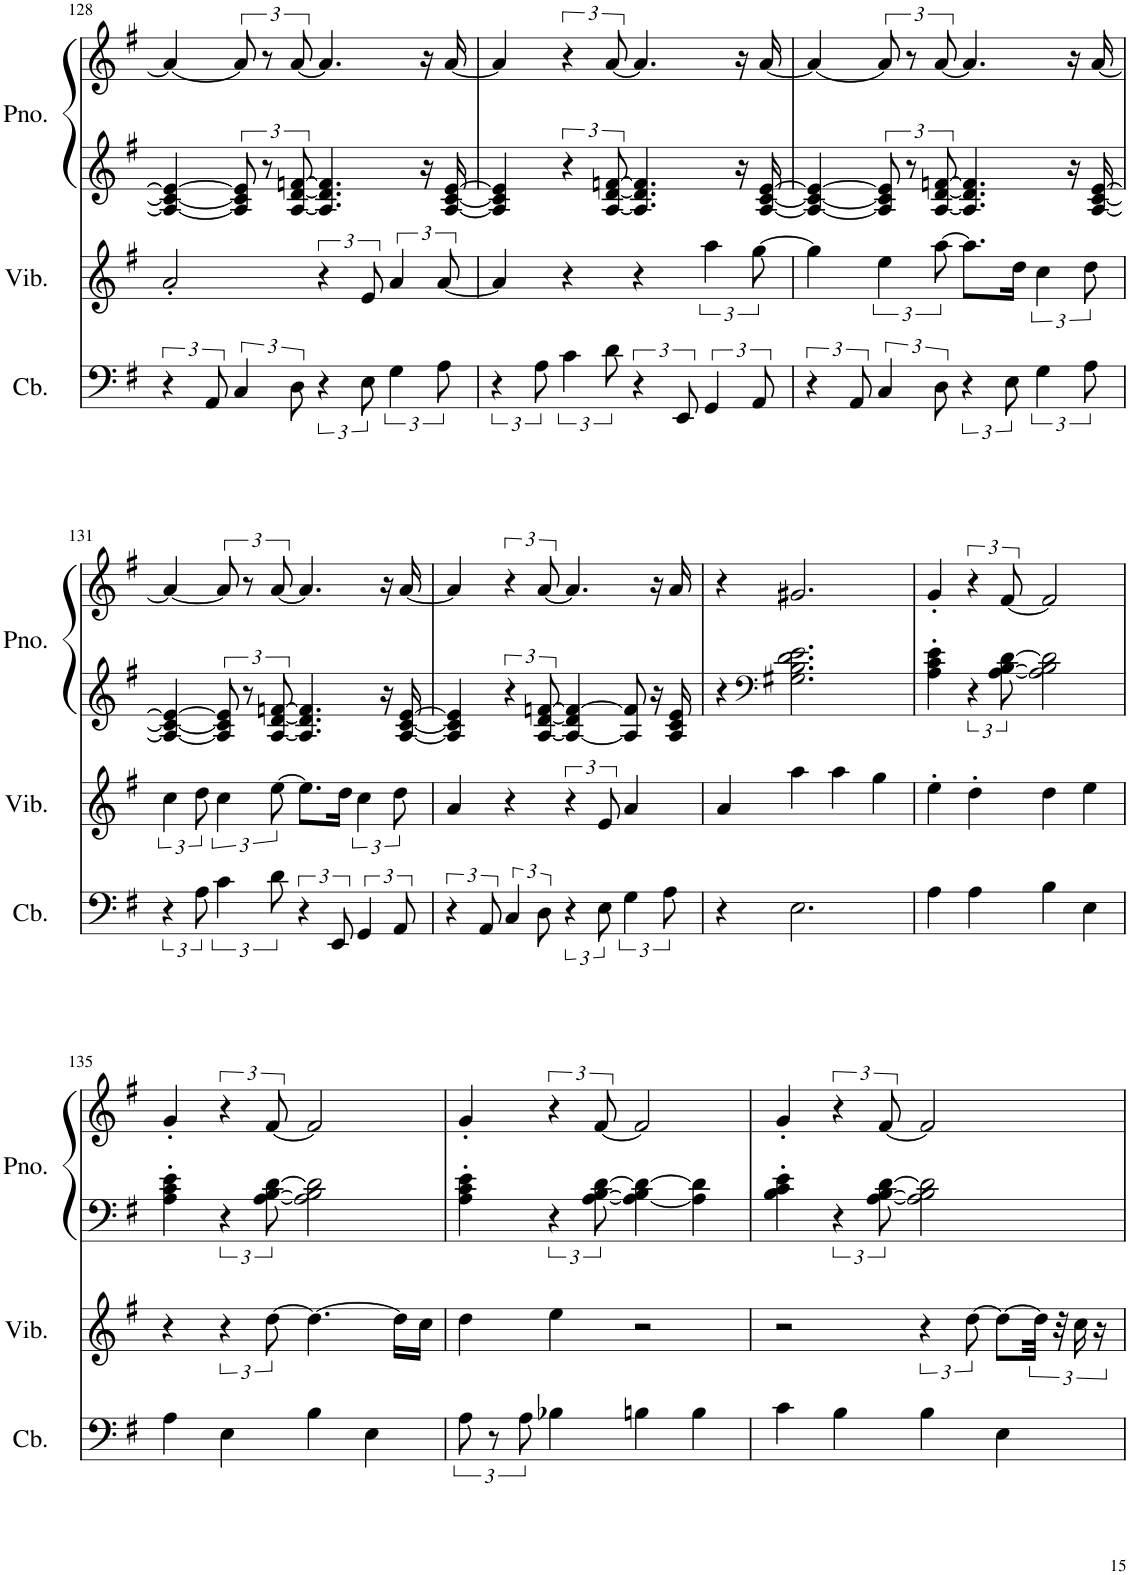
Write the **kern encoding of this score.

**kern	**kern	**kern	**kern
*part3	*part2	*part1	*part1
*staff4	*staff3	*staff2	*staff1
*I"Contrabass, C4-P33-Bass	*I"Vibraphone, C5-P12-Lead Vocal	*I"Piano, MOON DANCE	*
*I'Cb.	*I'Vib.	*I'Pno.	*
!!LO:PB:g=z
*clefF4	*clefG2	*clefG2	*clefG2
*Trd7c12	*	*	*
*k[f#]	*k[f#]	*k[f#]	*k[f#]
*M4/4	*M4/4	*M4/4	*M4/4
=128	=128	=128	=128
6r	2a'/	4A/_ 4c/_ 4e/_	4a/_
12AA/	.	.	.
6C/	.	12A/] 12c/] 12e/]	12a/]
.	.	12r	12r
12D\	.	[12A/ [12d/ [12fn/	[12a/
6r	6r	4.A/] 4.d/] 4.f/]	4.a/]
12E\	12e/	.	.
6G\	6a/	.	.
.	.	16r	16r
12A\	[12a/	.	.
.	.	[16A/ [16c/ [16e/	[16a/
=129	=129	=129	=129
6r	4a/]	4A/] 4c/] 4e/]	4a/]
12A\	.	.	.
6c\	4r	6r	6r
12d\	.	[12A/ [12d/ [12fn/	[12a/
6r	4r	4.A/] 4.d/] 4.f/]	4.a/]
12EE/	.	.	.
6GG/	6aa\	.	.
.	.	16r	16r
12AA/	[12gg\	.	.
.	.	[16A/ [16c/ [16e/	[16a/
=130	=130	=130	=130
6r	4gg\]	4A/_ 4c/_ 4e/_	4a/_
12AA/	.	.	.
6C/	6ee\	12A/] 12c/] 12e/]	12a/]
.	.	12r	12r
12D\	[12aa\	[12A/ [12d/ [12fn/	[12a/
6r	8.aa\L]	4.A/] 4.d/] 4.f/]	4.a/]
12E\	.	.	.
.	16dd\Jk	.	.
6G\	6cc\	.	.
.	.	16r	16r
12A\	12dd\	.	.
.	.	[16A/ [16c/ [16e/	[16a/
!!LO:LB:g=z
=131	=131	=131	=131
6r	6cc\	4A/_ 4c/_ 4e/_	4a/_
12A\	12dd\	.	.
6c\	6cc\	12A/] 12c/] 12e/]	12a/]
.	.	12r	12r
12d\	[12ee\	[12A/ [12d/ [12fn/	[12a/
6r	8.ee\L]	4.A/] 4.d/] 4.f/]	4.a/]
12EE/	.	.	.
.	16dd\Jk	.	.
6GG/	6cc\	.	.
.	.	16r	16r
12AA/	12dd\	.	.
.	.	[16A/ [16c/ [16e/	[16a/
=132	=132	=132	=132
6r	4a/	4A/] 4c/] 4e/]	4a/]
12AA/	.	.	.
6C/	4r	6r	6r
12D\	.	[12A/ [12d/ [12fn/	[12a/
6r	6r	4A/_ 4d/] 4f/_	4.a/]
12E\	12e/	.	.
6G\	4a/	8A/] 8f/]	.
.	.	16r	16r
12A\	.	.	.
.	.	16A/ 16c/ 16e/	16a/
=133	=133	=133	=133
4r	4a/	4r	4r
*	*	*clefF4	*
2.E\	4aa\	2.G#X\ 2.B\ 2.d\ 2.e\	2.g#X/
.	4aa\	.	.
.	4gg\	.	.
=134	=134	=134	=134
4A\	4ee'\	4A\' 4c\' 4e\'	4g'/
4A\	4dd'\	6r	6r
.	.	[12A\ [12B\ [12d\	[12f#/
4B\	4dd\	2A\] 2B\] 2d\]	2f#/]
4E\	4ee\	.	.
!!LO:LB:g=z
=135	=135	=135	=135
4A\	4r	4A\' 4c\' 4e\'	4g'/
4E\	6r	6r	6r
.	[12dd\	[12A\ [12B\ [12d\	[12f#/
4B\	4.dd\_	2A\] 2B\] 2d\]	2f#/]
4E\	.	.	.
.	16dd\LL]	.	.
.	16cc\JJ	.	.
=136	=136	=136	=136
12A\	4dd\	4A\' 4c\' 4e\'	4g'/
12r	.	.	.
12A\	.	.	.
4B-X\	4ee\	6r	6r
.	.	[12A\ [12B\ [12d\	[12f#/
4Bn\	2r	4A\_ 4B\] 4d\_	2f#/]
4B\	.	4A\] 4d\]	.
=137	=137	=137	=137
4c\	2r	4B\' 4c\' 4e\'	4g'/
4B\	.	6r	6r
.	.	[12A\ [12B\ [12d\	[12f#/
4B\	6r	2A\] 2B\] 2d\]	2f#/]
.	[12dd\	.	.
4E\	8dd\L_	.	.
.	48dd\Jkk]	.	.
.	48r	.	.
.	24cc\	.	.
.	24r	.	.
=	=	=	=
*-	*-	*-	*-
